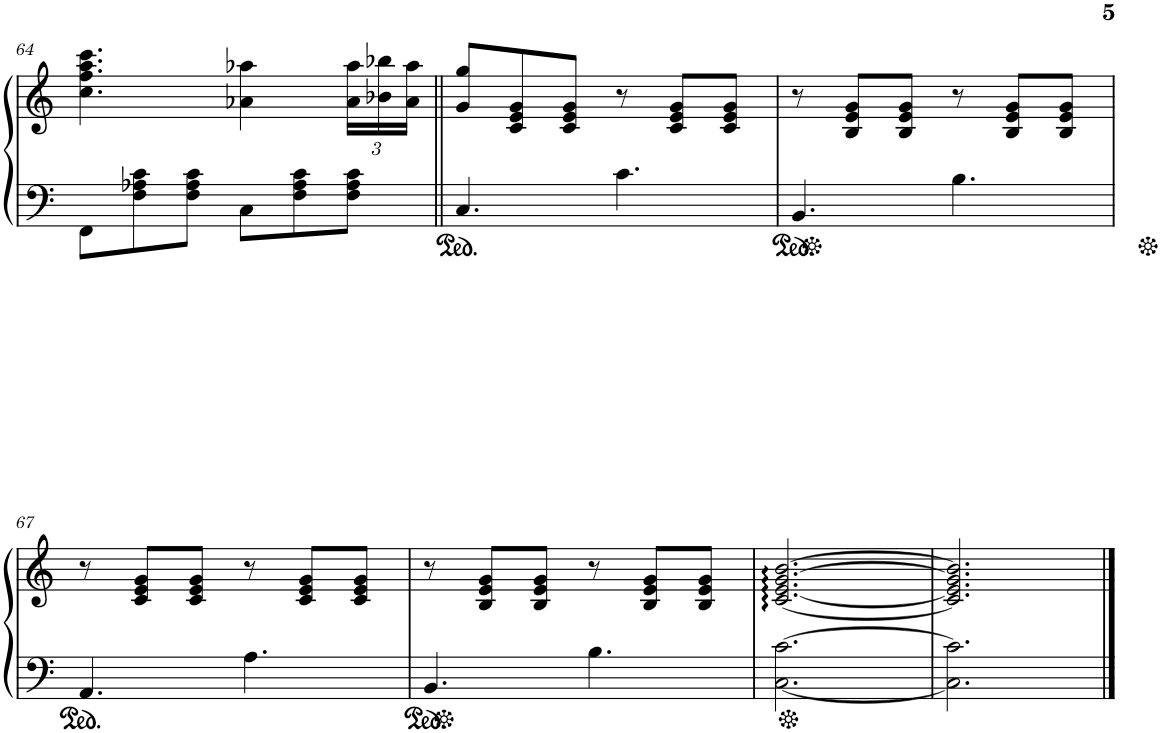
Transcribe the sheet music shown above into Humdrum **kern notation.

**kern	**kern
*part1	*part1
*staff2	*staff1
*I"Piano	*
*I'Pno.	*
!!LO:PB:g=z
*clefF4	*clefG2
*k[]	*k[]
*M6/8	*M6/8
=64	=64
8FF\L	4.cc\ 4.ff\ 4.aa\ 4.ccc\
8F\ 8A-X\ 8c\	.
8F\ 8A-\ 8c\J	.
8C\L	4a-X\ 4aa-X\
8F\ 8A-\ 8c\	.
*	*Xbrackettup
8F\ 8A-\ 8c\J	24a-\ 24aa-\LL
.	24b-X\ 24bb-X\
.	24a-\ 24aa-\JJ
=65||	=65||
4.C/	8g/ 8gg/L
.	8c/ 8e/ 8g/
.	8c/ 8e/ 8g/J
4.c\	8r
.	8c/ 8e/ 8g/L
.	8c/ 8e/ 8g/J
=66	=66
4.BB/	8r
.	8B/ 8e/ 8g/L
.	8B/ 8e/ 8g/J
4.B\	8r
.	8B/ 8e/ 8g/L
.	8B/ 8e/ 8g/J
!!LO:LB:g=z
=67	=67
4.AA/	8r
.	8c/ 8e/ 8g/L
.	8c/ 8e/ 8g/J
4.A\	8r
.	8c/ 8e/ 8g/L
.	8c/ 8e/ 8g/J
=68	=68
4.BB/	8r
.	8B/ 8e/ 8g/L
.	8B/ 8e/ 8g/J
4.B\	8r
.	8B/ 8e/ 8g/L
.	8B/ 8e/ 8g/J
=69	=69
[2.C\ [2.c\	[2.c/ [2.e/ [2.g/ [2.b/
=70	=70
2.C\] 2.c\]	2.c/] 2.e/] 2.g/] 2.b/]
==	==
*-	*-
